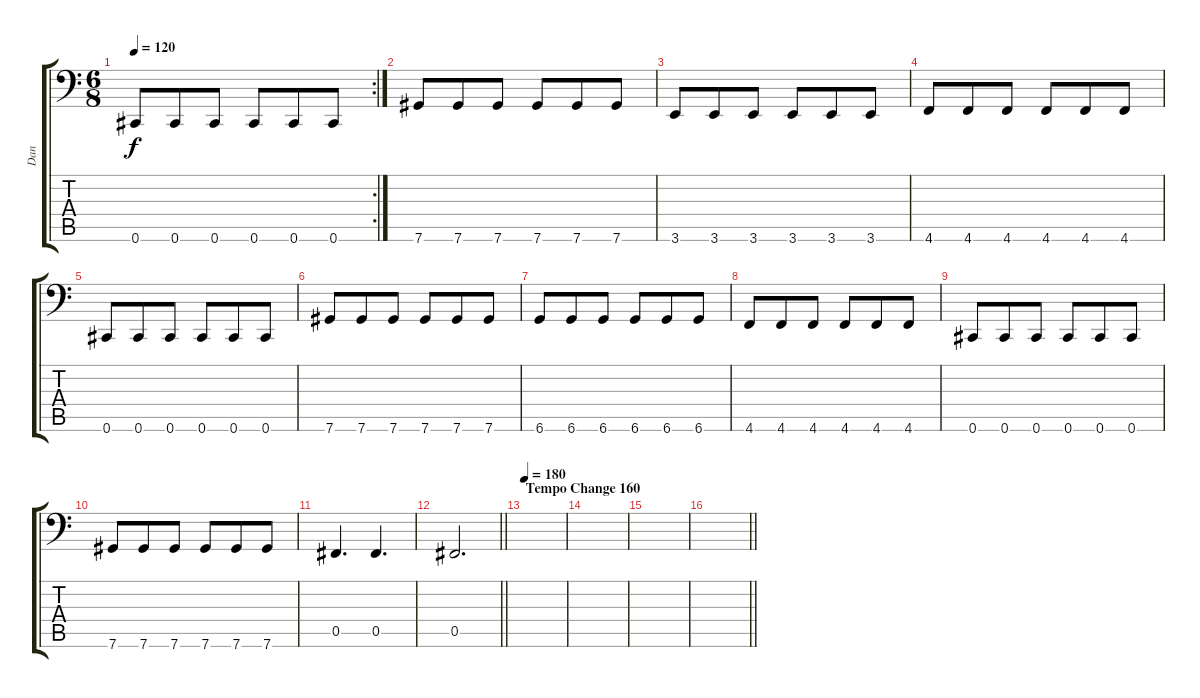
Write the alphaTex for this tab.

\track ("Dan" "Dan") {instrument electricbassfinger}
\staff {score tabs}
\tuning (Db3 Ab2 E2 B1 Gb1 Db1) {hide}
\rc 2
\ts (6 8)
\tempo 120
\clef f4
\ks c
0.6.8{dy f} 0.6.8 0.6.8 0.6.8 0.6.8 0.6.8 |
7.6.8 7.6.8 7.6.8 7.6.8 7.6.8 7.6.8 |
3.6.8 3.6.8 3.6.8 3.6.8 3.6.8 3.6.8 |
4.6.8 4.6.8 4.6.8 4.6.8 4.6.8 4.6.8 |
0.6.8 0.6.8 0.6.8 0.6.8 0.6.8 0.6.8 |
7.6.8 7.6.8 7.6.8 7.6.8 7.6.8 7.6.8 |
6.6.8 6.6.8 6.6.8 6.6.8 6.6.8 6.6.8 |
4.6.8 4.6.8 4.6.8 4.6.8 4.6.8 4.6.8 |
0.6.8 0.6.8 0.6.8 0.6.8 0.6.8 0.6.8 |
7.6.8 7.6.8 7.6.8 7.6.8 7.6.8 7.6.8 |
0.5.4{d} 0.5.4{d} |
\barLineRight lightlight
0.5.2{d} |
\section ("" "Tempo Change 160")
\tempo 160
\tempo 180
|
|
|
\barLineRight lightlight
